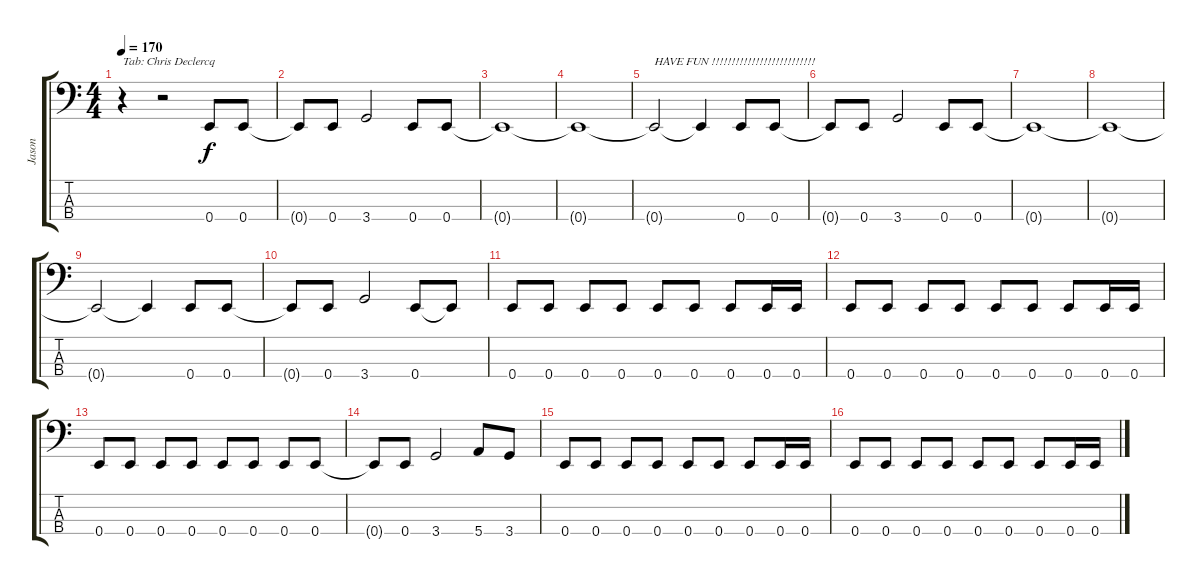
\track ("Jason" "Jason") {instrument electricbassfinger}
\staff {score tabs}
\tuning (G2 D2 A1 E1) {hide}
\ts (4 4)
\tempo 170
\clef f4
\ks c
r.4{txt "Tab: Chris Declercq" dy f instrument electricbassfinger} r.2 0.4.8 0.4.8 |
0.4{t}.8 0.4.8 3.4.2 0.4.8 0.4.8 |
0.4{t}.1 |
0.4{t}.1 |
0.4{t}.2{txt "HAVE FUN !!!!!!!!!!!!!!!!!!!!!!!!!!"} 0.4{t}.4 0.4.8 0.4.8 |
0.4{t}.8 0.4.8 3.4.2 0.4.8 0.4.8 |
0.4{t}.1 |
0.4{t}.1 |
0.4{t}.2 0.4{t}.4 0.4.8 0.4.8 |
0.4{t}.8 0.4.8 3.4.2 0.4.8 0.4{t}.8 |
0.4.8 0.4.8 0.4.8 0.4.8 0.4.8 0.4.8 0.4.8 0.4.16 0.4.16 |
0.4.8 0.4.8 0.4.8 0.4.8 0.4.8 0.4.8 0.4.8 0.4.16 0.4.16 |
0.4.8 0.4.8 0.4.8 0.4.8 0.4.8 0.4.8 0.4.8 0.4.8 |
0.4{t}.8 0.4.8 3.4.2 5.4.8 3.4.8 |
0.4.8 0.4.8 0.4.8 0.4.8 0.4.8 0.4.8 0.4.8 0.4.16 0.4.16 |
0.4.8 0.4.8 0.4.8 0.4.8 0.4.8 0.4.8 0.4.8 0.4.16 0.4.16
